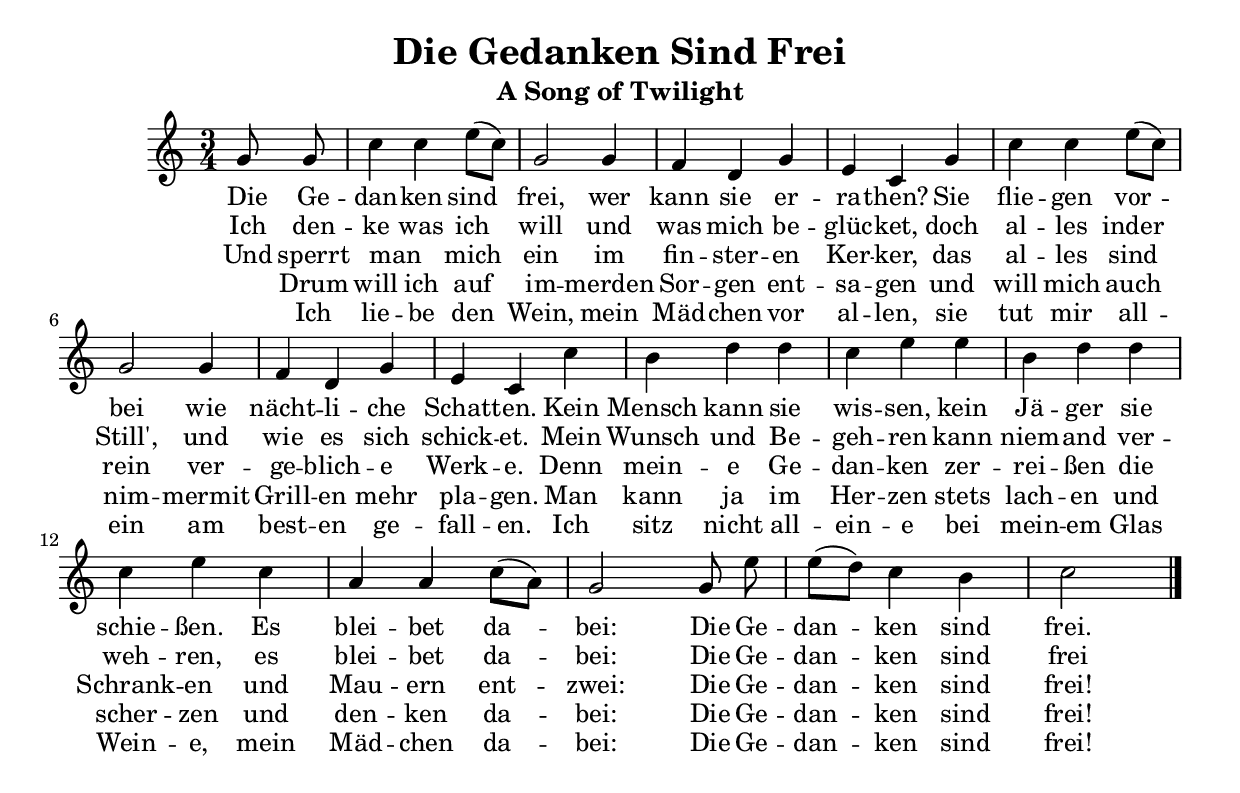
\version "2.18.2"

\header {
  title = "Die Gedanken Sind Frei"
  subtitle = "A Song of Twilight"
}

melody = \relative c'' {
  \key c \major \time 3/4 \partial 4 \autoBeamOff
  g8 g | c4 c e8([ c]) | g2 g4 | f d g | e c
  g' | c c e8([ c]) | g2 g4 | f d g | e c
  c' | b d d | c e e | b d d | c e
  c | a a c8([ a]) | g2 g8 e' | e([ d]) c4 b | c2 \bar "|."
}


verse_a = \lyricmode {
  Die Ge -- | dan -- ken sind | frei, wer | kann sie er -- | ra -- then?
  Sie | flie -- gen vor -- | bei wie | nächt -- li -- che | Schat -- ten.
  Kein | Mensch kann sie | wis -- sen, kein | Jä -- ger sie | schie -- ßen.
  Es | blei -- bet da -- | bei: Die Ge -- | dan -- ken sind | frei.
}

verse_b = \lyricmode {
  Ich den -- | ke was ich |  will und | was mich be -- | glüc -- ket,
  doch | al -- les inder | Still',  und |  wie es  sich | schick -- et.
  Mein | Wunsch und  Be -- | geh -- ren kann | niem --  and  ver -- | weh -- ren, 
  es | blei --  bet  da -- | bei: Die Ge -- | dan -- ken sind | frei
}

verse_c = \lyricmode {
  Und sperrt |  man _ mich | ein im | fin -- ster -- en | Ker -- ker,
  das | al -- les sind | rein  ver -- | ge --  blich -- e | Werk -- e.
  Denn | mein -- e Ge -- | dan -- ken zer -- | rei -- ßen die | Schrank -- en
  und |  Mau -- ern ent -- | zwei: Die Ge -- | dan -- ken sind | frei!
}

verse_d = \lyricmode {
  _ Drum | will ich auf | im -- merden |  Sor -- gen ent -- | sa -- gen
  und | will mich auch | nim -- mermit | Grill -- en  mehr | pla --  gen.
  Man | kann ja im | Her -- zen stets | lach -- en und | scher -- zen
  und | den -- ken da -- | bei: Die Ge -- | dan -- ken sind | frei!
}
  
verse_e = \lyricmode {
  _ Ich | lie -- be den | Wein, mein | Mäd -- chen vor |  al -- len,
  sie | tut mir all -- | ein am | best -- en ge -- | fall -- en.
  Ich | sitz nicht all -- | ein -- e bei | mein -- em Glas | Wein -- e,
  mein | Mäd -- chen da -- | bei: Die Ge -- | dan -- ken sind | frei!
}

% lyricnote: English Version

english_a = \lyricmode {
  Oh my think -- ing is free.  No one can it har -- ness. 
  My log -- ic soars high, like ow -- ls in dark -- ness.
  No spy can dis -- play it; no hunt -- er can slay it;
  With Glock nor U -- zi.  Oh, my thoughts they are free!
  
}

english_b = \lyricmode {
  Yes I think as I choose and by my de -- si -- re.
  The world may grow still; my int' -- rest seeks high -- er.
  My val -- ues im -- pli -- cit: no one can in -- hi -- bit.
  As 'twill al -- ways be.  Oh, my thoughts they are free!
}

english_c = \lyricmode {
  Ev -- en if I am cast in -- to deep -- est dung -- eon.
  It will help them naught; no game have they won then.
  If ram -- part and tow -- er face think -- ing's own pow -- er,
  They'll soon cease to be.  Oh, my thoughts they are free!
}

english_d = \lyricmode {
  So I bid a fare -- well to sor -- row for -- ev -- er.
  So pet -- ty mise -- ry will trou -- ble me nev -- er.
  Ro -- man -- ces and deep truths, la -- zy puns and neat proofs.
  Stay al -- ways in me.  Oh, my thoughts they are free!
}
  
  
\score {
  <<
    \new Voice = "voice" {
      \melody
    }
    \new Lyrics \lyricsto "voice" {
      #(if (ly:get-option 'english) #{
        <<
          \new Lyrics \english_a
          \new Lyrics \english_b
          \new Lyrics \english_c
          \new Lyrics \english_d
        >>
      #} #{
        <<
          \new Lyrics \verse_a
          \new Lyrics \verse_b
          \new Lyrics \verse_c
          \new Lyrics \verse_d
          \new Lyrics \verse_e
        >>
      #} )          
    }
  >>
}